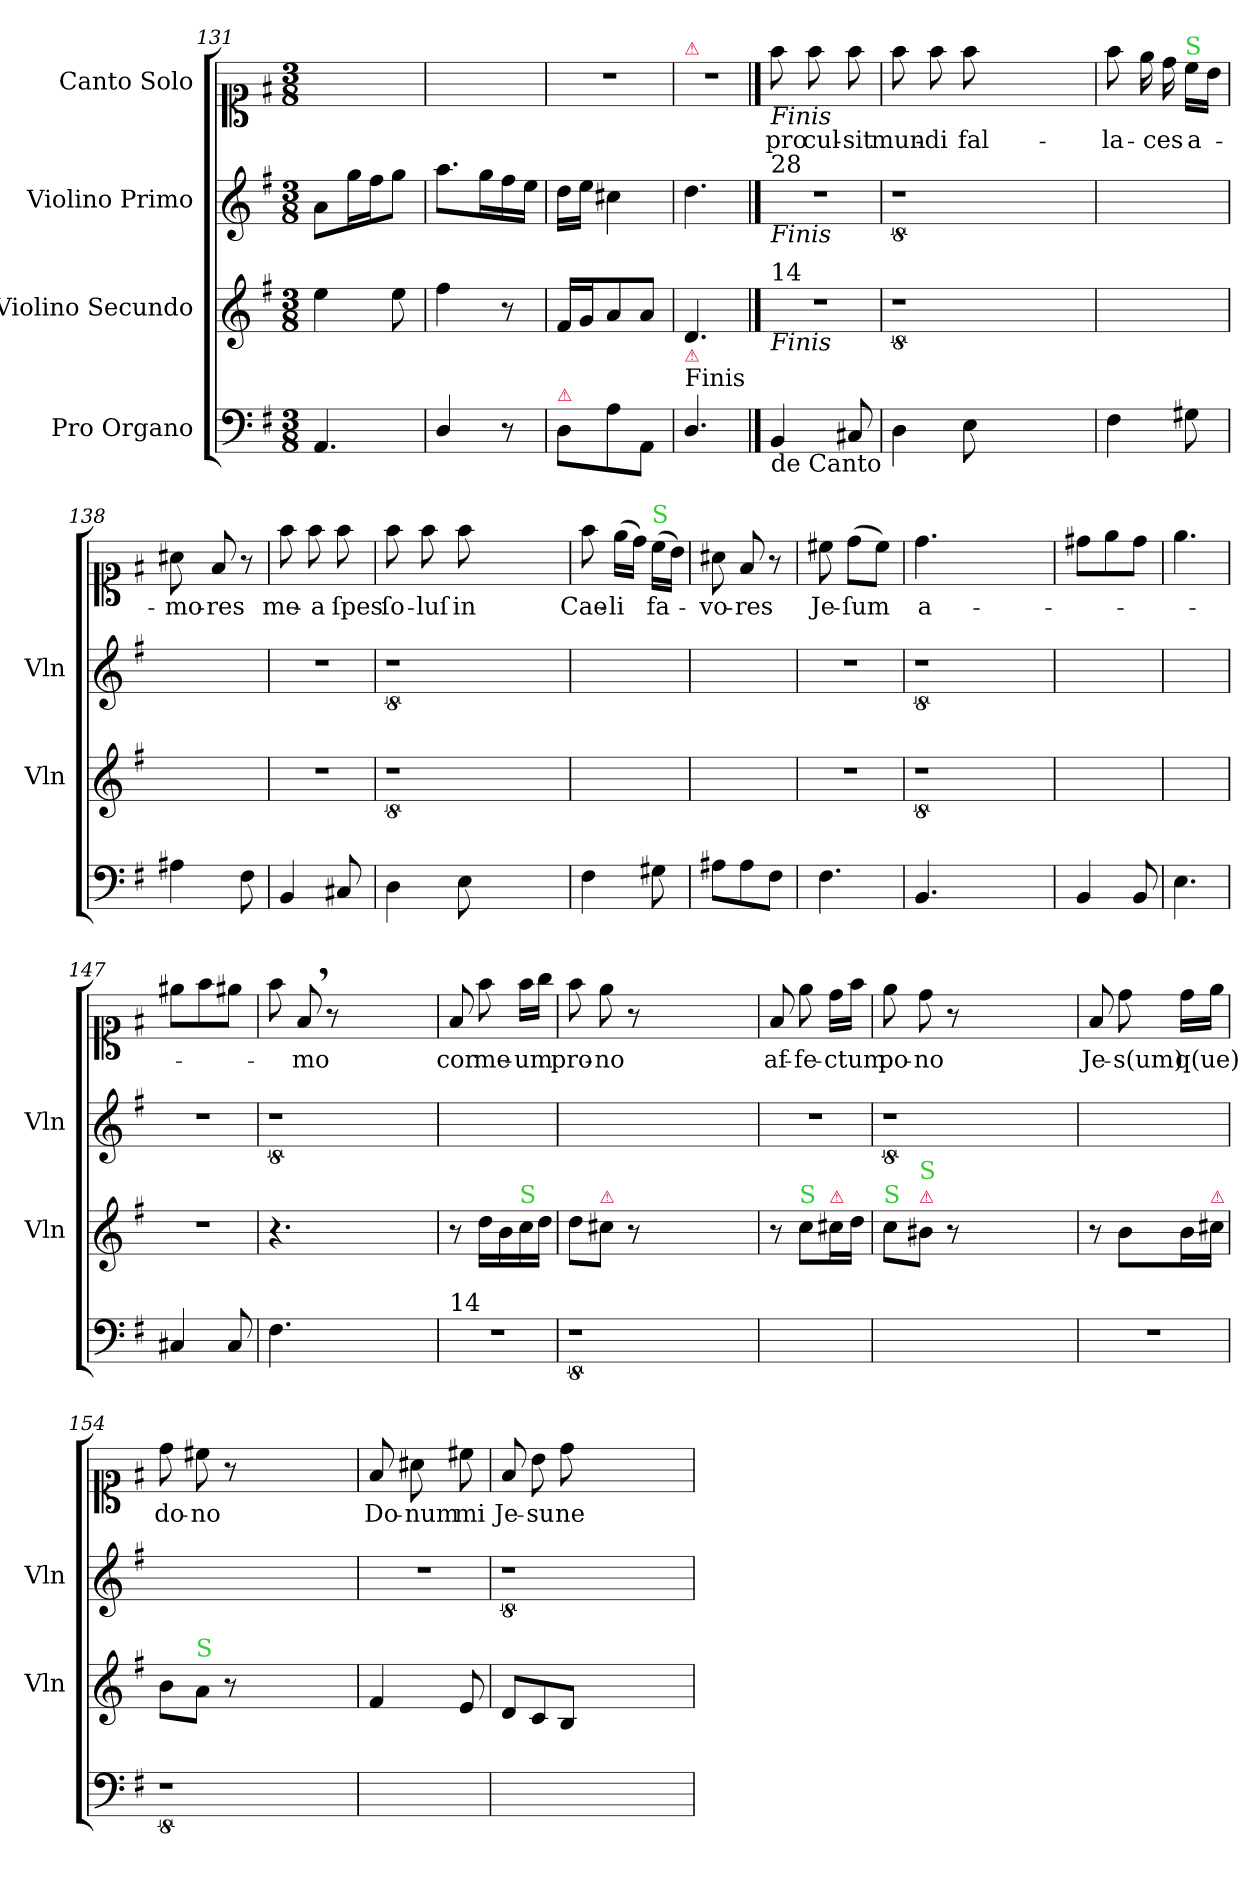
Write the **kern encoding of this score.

**kern	**kern	**kern	**kern	**text
*part4	*part3	*part2	*part1	*part1
*staff4	*staff3	*staff2	*staff1	*staff1
*I"Pro Organo	*I"Violino Secundo	*I"Violino Primo	*I"Canto Solo	*
*	*I'Vln	*I'Vln	*	*
*clefF4	*clefG2	*clefG2	*clefC1	*
*k[f#]	*k[f#]	*k[f#]	*k[f#]	*
*M3/8	*M3/8	*M3/8	*M3/8	*
=131	=131	=131	=131	=131
4.AA/	4ee\	8a/L	4.ryy	.
.	.	16gg\L	.	.
.	.	16ff#\J	.	.
.	8ee\	8gg\J	.	.
=132	=132	=132	=132	=132
4D/	4ff#\	8.aa\L	4.ryy	.
.	.	16gg\L	.	.
8r	8r	16ff#\	.	.
.	.	16ee\JJ	.	.
=133	=133	=133	=133	=133
!LO:TX:a:color=crimson:t=⚠	!	!	!	!
8D\L	16f#/LL	16dd\LL	4.r	.
.	16g/J	16ee\JJ	.	.
8A\	8a/	4cc#X\	.	.
8AA/J	8a/J	.	.	.
=134	=134	=134	=134	=134
!	!	!	!LO:TX:a:color=crimson:t=⚠	!
!LO:TX:a:t=Finis	!	!	!	!
!LO:TX:a:color=crimson:t=⚠	!	!	!	!
4.D/	4.d/	4.dd\	4.r	.
==135	==135	==135	==135	==135
!	!	!	!LO:TX:b:i:t=Finis	!
!	!	!LO:TX:b:i:t=Finis	!	!
!	!	!LO:TX:a:t=28	!	!
!	!LO:TX:b:i:t=Finis	!	!	!
!	!LO:TX:a:t=14	!	!	!
!LO:TX:b:t=de Canto	!	!	!	!
4BB/	4.r	4.r	8ff#\	pro
.	.	.	8ff#\	cul-
8C#X/	.	.	8ff#\	-sit
=136	=136	=136	=136	=136
4D\	8%9r	8%9r	8ff#\	mun-
.	.	.	8ff#\	-di
8E\	.	.	8ff#\	fal-
2.ryy	.	.	2.ryy	.
=137	=137	=137	=137	=137
4F#\	4.ryy	4.ryy	8ff#\	-la-
.	.	.	16ee\	.
.	.	.	16dd\	-ces
!	!	!	!LO:TX:a:color=limegreen:t=S	!
8G#X\	.	.	16cc\LL	a-
.	.	.	16b\JJ	.
=138	=138	=138	=138	=138
4A#X\	4.ryy	4.ryy	8a#X\	-mo-
.	.	.	8f#/	-res
8F#\	.	.	8r	.
=139	=139	=139	=139	=139
4BB/	4.r	4.r	8ff#\	me-
.	.	.	8ff#\	-a
8C#X/	.	.	8ff#\	ſpes
=140	=140	=140	=140	=140
4D\	8%9r	8%9r	8ff#\	ſo-
.	.	.	8ff#\	-luſ
8E\	.	.	8ff#\	in
2.ryy	.	.	2.ryy	.
=141	=141	=141	=141	=141
4F#\	4.ryy	4.ryy	8ff#\	Cae-
.	.	.	(16ee\LL	-li
.	.	.	16dd\JJ)	.
!	!	!	!LO:TX:a:color=limegreen:t=S	!
8G#X\	.	.	(16cc\LL	fa-
.	.	.	16b\JJ)	.
=142	=142	=142	=142	=142
8A#X\L	4.ryy	4.ryy	8a#X\	-vo-
8A#\	.	.	8f#/	-res
8F#\J	.	.	8r	.
=143	=143	=143	=143	=143
4.F#\	4.r	4.r	8cc#X\	Je-
.	.	.	(8dd\L	-ſum
.	.	.	8cc#\J)	.
=144	=144	=144	=144	=144
4.BB/	8%9r	8%9r	4.dd\	a-
2.ryy	.	.	2.ryy	.
=145	=145	=145	=145	=145
4BB/	4.ryy	4.ryy	8dd#X\L	.
.	.	.	8ee\	.
8BB/	.	.	8dd#\J	.
=146	=146	=146	=146	=146
4.E\	4.ryy	4.ryy	4.ee\	.
=147	=147	=147	=147	=147
4C#X/	4.r	4.r	8ee#X\L	.
.	.	.	8ff#\	.
8C#/	.	.	8ee#X\J	.
=148	=148	=148	=148	=148
4.F#\	4.r	8%9r	8ff#\	.
.	.	.	8f#,</	-mo
.	.	.	8r	.
2.ryy	2.ryy	.	2.ryy	.
=149	=149	=149	=149	=149
!LO:TX:a:t=14	!	!	!	!
4.r	8r	4.ryy	8f#/	cor
.	16dd\LL	.	8ff#\	me-
.	16b\	.	.	.
!	!LO:TX:a:color=limegreen:t=S	!	!	!
.	16cc\	.	16ff#\LL	-um
.	16dd\JJ	.	16gg\JJ	.
=150	=150	=150	=150	=150
8%9r	8dd\L	1ryy	8ff#\	pro-
!	!LO:TX:a:color=crimson:t=⚠	!	!	!
.	8cc#X\J	.	8ee\	-no
.	8r	.	8r	.
.	2.ryy	.	2.ryy	.
.	.	8ryy	.	.
=151	=151	=151	=151	=151
4.ryy	8r	4.r	8f#/	af-
!	!LO:TX:a:color=limegreen:t=S	!	!	!
.	8cc\L	.	8ee\	-fe-
!	!LO:TX:a:color=crimson:t=⚠	!	!	!
.	16cc#X\L	.	16dd\LL	-ctum
.	16dd\JJ	.	16ff#\JJ	.
=152	=152	=152	=152	=152
!	!LO:TX:a:color=limegreen:t=S	!	!	!
1ryy	8cc\L	8%9r	8ee\	po-
!	!LO:TX:a:color=crimson:t=⚠	!	!	!
!	!LO:TX:a:color=limegreen:t=S	!	!	!
.	8b#X\J	.	8dd\	-no
.	8r	.	8r	.
.	2.ryy	.	2.ryy	.
8ryy	.	.	.	.
=153	=153	=153	=153	=153
4.r	8r	4.ryy	8f#/	Je-
.	8b\L	.	8dd\	-s(um)
.	16b\L	.	16dd\LL	q(ue)
!	!LO:TX:a:color=crimson:t=⚠	!	!	!
.	16cc#X\JJ	.	16ee\JJ	.
=154	=154	=154	=154	=154
8%9r	8b\L	1ryy	8dd\	do-
!	!LO:TX:a:color=limegreen:t=S	!	!	!
.	8a\J	.	8cc#X\	-no
.	8r	.	8r	.
.	2.ryy	.	2.ryy	.
.	.	8ryy	.	.
=155	=155	=155	=155	=155
4.ryy	4f#/	4.r	8f#/	Do-
.	.	.	8a#X\	-num
.	8e/	.	8cc#X\	mi
=156	=156	=156	=156	=156
1ryy	8d/L	8%9r	8f#/	Je-
.	8c/	.	8b\	-su
.	8B/J	.	8dd\	ne-
.	2.ryy	.	2.ryy	.
8ryy	.	.	.	.
=	=	=	=	=
*-	*-	*-	*-	*-
